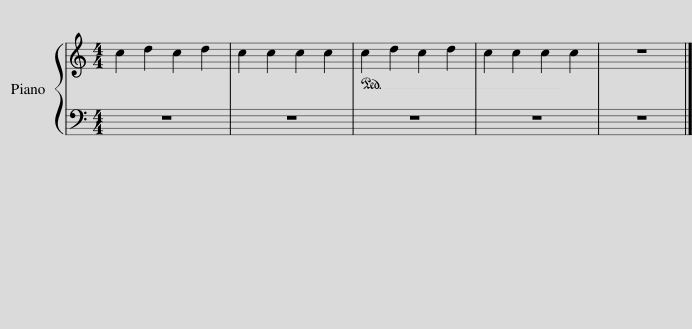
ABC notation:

X:1
L:1/8
M:4/4
I:linebreak $
K:C
V:1 treble
V:1
 c2 d2 c2 d2 | c2 c2 c2 c2 |!ped! c2 d2 c2 d2 | c2 c2 c2 c2!ped-up! | z8 |] %5
